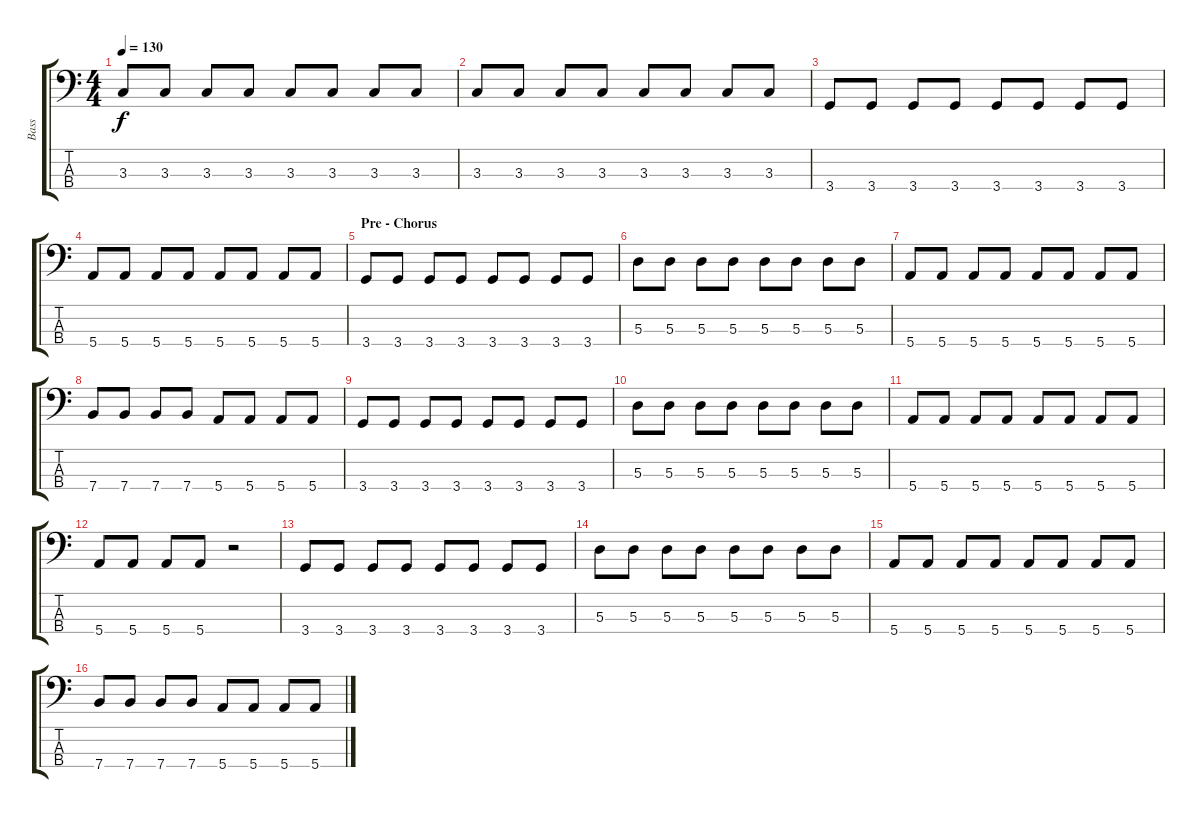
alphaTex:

\track ("Bass" "Bass") {instrument electricbassfinger}
\staff {score tabs}
\tuning (G2 D2 A1 E1) {hide}
\ts (4 4)
\tempo 130
\clef f4
\ks c
3.3.8{dy f} 3.3.8 3.3.8 3.3.8 3.3.8 3.3.8 3.3.8 3.3.8 |
3.3.8 3.3.8 3.3.8 3.3.8 3.3.8 3.3.8 3.3.8 3.3.8 |
3.4.8 3.4.8 3.4.8 3.4.8 3.4.8 3.4.8 3.4.8 3.4.8 |
5.4.8 5.4.8 5.4.8 5.4.8 5.4.8 5.4.8 5.4.8 5.4.8 |
\section ("" "Pre - Chorus")
3.4.8 3.4.8 3.4.8 3.4.8 3.4.8 3.4.8 3.4.8 3.4.8 |
5.3.8 5.3.8 5.3.8 5.3.8 5.3.8 5.3.8 5.3.8 5.3.8 |
5.4.8 5.4.8 5.4.8 5.4.8 5.4.8 5.4.8 5.4.8 5.4.8 |
7.4.8 7.4.8 7.4.8 7.4.8 5.4.8 5.4.8 5.4.8 5.4.8 |
3.4.8 3.4.8 3.4.8 3.4.8 3.4.8 3.4.8 3.4.8 3.4.8 |
5.3.8 5.3.8 5.3.8 5.3.8 5.3.8 5.3.8 5.3.8 5.3.8 |
5.4.8 5.4.8 5.4.8 5.4.8 5.4.8 5.4.8 5.4.8 5.4.8 |
5.4.8 5.4.8 5.4.8 5.4.8 r.2 |
3.4.8 3.4.8 3.4.8 3.4.8 3.4.8 3.4.8 3.4.8 3.4.8 |
5.3.8 5.3.8 5.3.8 5.3.8 5.3.8 5.3.8 5.3.8 5.3.8 |
5.4.8 5.4.8 5.4.8 5.4.8 5.4.8 5.4.8 5.4.8 5.4.8 |
7.4.8 7.4.8 7.4.8 7.4.8 5.4.8 5.4.8 5.4.8 5.4.8
